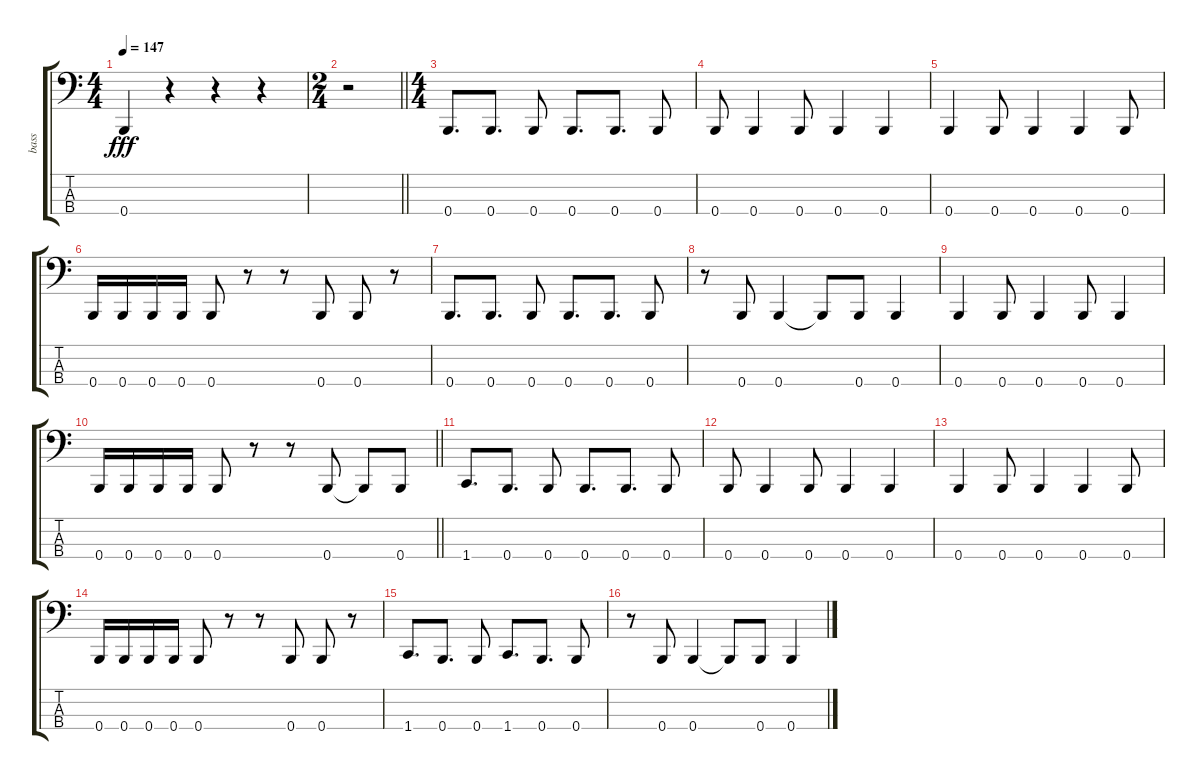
\track ("bass" "bass") {instrument electricbasspick}
\staff {score tabs}
\tuning (E2 B1 Gb1 B0) {hide}
\ts (4 4)
\tempo 147
\clef f4
\ks c
0.4.4{dy fff} r.4 r.4 r.4 |
\ts (2 4)
\barLineRight lightlight
r.2 |
\ts (4 4)
\section ("" "")
0.4.8{d} 0.4.8{d} 0.4.8 0.4.8{d} 0.4.8{d} 0.4.8 |
0.4.8 0.4.4 0.4.8 0.4.4 0.4.4 |
0.4.4 0.4.8 0.4.4 0.4.4 0.4.8 |
0.4.16 0.4.16 0.4.16 0.4.16 0.4.8 r.8 r.8 0.4.8 0.4.8 r.8 |
0.4.8{d} 0.4.8{d} 0.4.8 0.4.8{d} 0.4.8{d} 0.4.8 |
r.8 0.4.8 0.4.4 0.4{t}.8 0.4.8 0.4.4 |
0.4.4 0.4.8 0.4.4 0.4.8 0.4.4 |
\barLineRight lightlight
0.4.16 0.4.16 0.4.16 0.4.16 0.4.8 r.8 r.8 0.4.8 0.4{t}.8 0.4.8 |
\section ("" "")
1.4.8{d} 0.4.8{d} 0.4.8 0.4.8{d} 0.4.8{d} 0.4.8 |
0.4.8 0.4.4 0.4.8 0.4.4 0.4.4 |
0.4.4 0.4.8 0.4.4 0.4.4 0.4.8 |
0.4.16 0.4.16 0.4.16 0.4.16 0.4.8 r.8 r.8 0.4.8 0.4.8 r.8 |
1.4.8{d} 0.4.8{d} 0.4.8 1.4.8{d} 0.4.8{d} 0.4.8 |
r.8 0.4.8 0.4.4 0.4{t}.8 0.4.8 0.4.4
